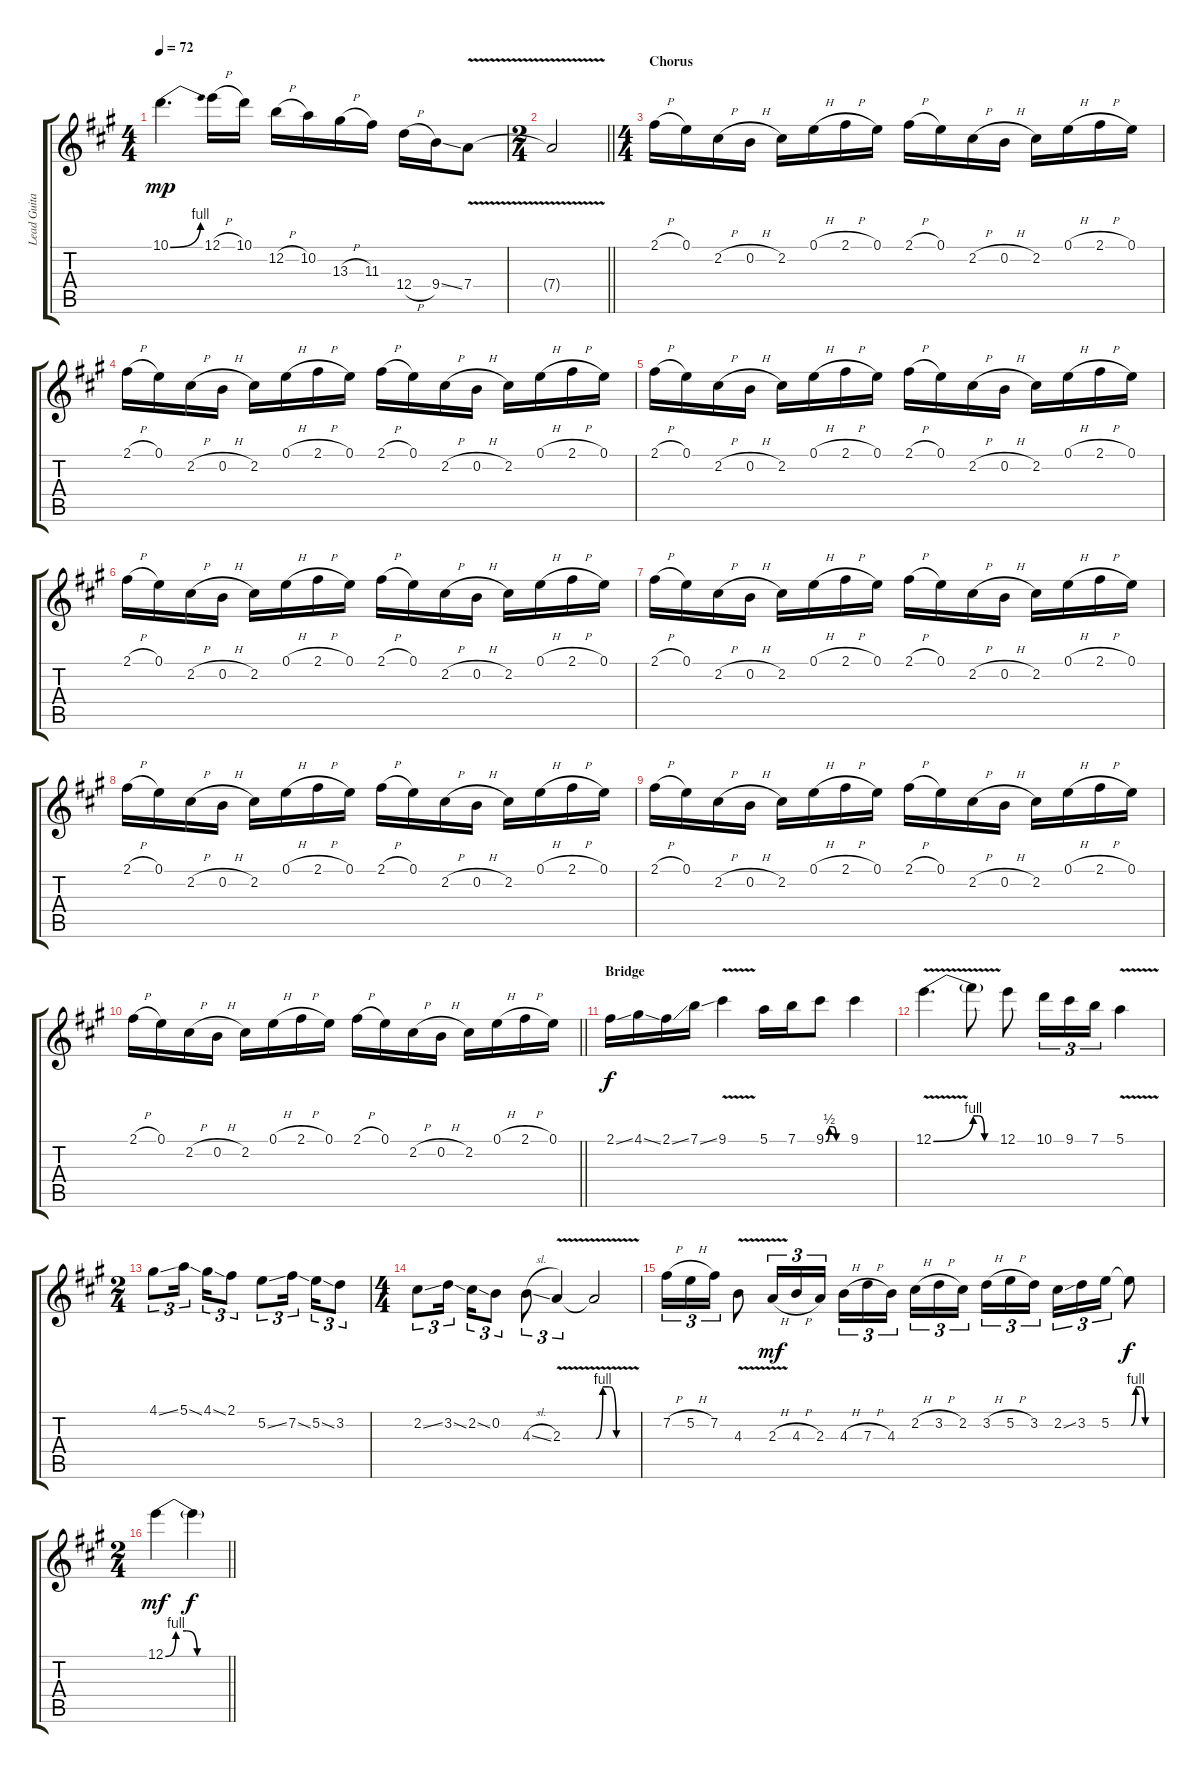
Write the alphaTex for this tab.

\track ("Lead Guitar (Bob Weston)" "Lead Guita") {instrument distortionguitar}
\staff {score tabs}
\tuning (E4 B3 G3 D3 A2 E2) {hide}
\ts (4 4)
\tempo 72
\clef g2
\ks f#minor
10.1{be (bend 0 0 60 4)}.4{d dy mp} 12.1{h}.16 10.1.16 12.2{h}.16 10.2.16 13.3{h}.16 11.3.16 12.4{h}.16 9.4{ss}.16 7.4{v}.8 |
\ts (2 4)
\barLineRight lightlight
7.4{t}.2 |
\ts (4 4)
\section ("" "Chorus")
2.1{h}.16{instrument electricguitarclean} 0.1.16 2.2{h}.16 0.2{h}.16 2.2.16 0.1{h}.16 2.1{h}.16 0.1.16 2.1{h}.16 0.1.16 2.2{h}.16 0.2{h}.16 2.2.16 0.1{h}.16 2.1{h}.16 0.1.16 |
2.1{h}.16{instrument electricguitarclean} 0.1.16 2.2{h}.16 0.2{h}.16 2.2.16 0.1{h}.16 2.1{h}.16 0.1.16 2.1{h}.16 0.1.16 2.2{h}.16 0.2{h}.16 2.2.16 0.1{h}.16 2.1{h}.16 0.1.16 |
2.1{h}.16{instrument electricguitarclean} 0.1.16 2.2{h}.16 0.2{h}.16 2.2.16 0.1{h}.16 2.1{h}.16 0.1.16 2.1{h}.16 0.1.16 2.2{h}.16 0.2{h}.16 2.2.16 0.1{h}.16 2.1{h}.16 0.1.16 |
2.1{h}.16{instrument electricguitarclean} 0.1.16 2.2{h}.16 0.2{h}.16 2.2.16 0.1{h}.16 2.1{h}.16 0.1.16 2.1{h}.16 0.1.16 2.2{h}.16 0.2{h}.16 2.2.16 0.1{h}.16 2.1{h}.16 0.1.16 |
2.1{h}.16{instrument electricguitarclean} 0.1.16 2.2{h}.16 0.2{h}.16 2.2.16 0.1{h}.16 2.1{h}.16 0.1.16 2.1{h}.16 0.1.16 2.2{h}.16 0.2{h}.16 2.2.16 0.1{h}.16 2.1{h}.16 0.1.16 |
2.1{h}.16{instrument electricguitarclean} 0.1.16 2.2{h}.16 0.2{h}.16 2.2.16 0.1{h}.16 2.1{h}.16 0.1.16 2.1{h}.16 0.1.16 2.2{h}.16 0.2{h}.16 2.2.16 0.1{h}.16 2.1{h}.16 0.1.16 |
2.1{h}.16{instrument electricguitarclean} 0.1.16 2.2{h}.16 0.2{h}.16 2.2.16 0.1{h}.16 2.1{h}.16 0.1.16 2.1{h}.16 0.1.16 2.2{h}.16 0.2{h}.16 2.2.16 0.1{h}.16 2.1{h}.16 0.1.16 |
\barLineRight lightlight
2.1{h}.16{instrument electricguitarclean} 0.1.16 2.2{h}.16 0.2{h}.16 2.2.16 0.1{h}.16 2.1{h}.16 0.1.16 2.1{h}.16 0.1.16 2.2{h}.16 0.2{h}.16 2.2.16 0.1{h}.16 2.1{h}.16 0.1.16 |
\section ("" "Bridge")
2.1{ss}.16{dy f instrument distortionguitar} 4.1{ss}.16 2.1{ss}.16 7.1{ss}.16 9.1{v}.4 5.1.16 7.1.16 9.1{be (custom 0 0 10 2 20 2 30 0 60 0)}.8 9.1.4 |
12.1{be (bend 0 0 60 4) v}.4{d} 12.1{be (custom 0 4 15 4 30 0 60 0) t}.8 12.1.8 10.1.16{tu (3 2)} 9.1.16{tu (3 2)} 7.1.16{tu (3 2)} 5.1{v}.4 |
\ts (2 4)
4.1{ss}.8{tu (3 2)} 5.1{ss}.16{tu (3 2) beam splitsecondary} 4.1{ss}.16{tu (3 2)} 2.1.8{tu (3 2)} 5.2{ss}.8{tu (3 2)} 7.2{ss}.16{tu (3 2) beam splitsecondary} 5.2{ss}.16{tu (3 2)} 3.2.8{tu (3 2)} |
\ts (4 4)
2.2{ss}.8{tu (3 2)} 3.2{ss}.16{tu (3 2) beam splitsecondary} 2.2{ss}.16{tu (3 2)} 0.2.8{tu (3 2)} 4.3{sl}.8{tu (3 2)} 2.3{v}.4{tu (3 2)} 2.3{be (custom 0 0 10 4 20 4 30 0 60 0) t}.2 |
7.2{h}.16{tu (3 2)} 5.2{h}.16{tu (3 2)} 7.2.16{tu (3 2)} 4.3{v}.8 2.3{v h}.16{tu (3 2) dy mf} 4.3{h}.16{tu (3 2)} 2.3.16{tu (3 2) beam splitsecondary} 4.3{h}.16{tu (3 2)} 7.3{h}.16{tu (3 2)} 4.3.16{tu (3 2)} 2.2{h}.16{tu (3 2)} 3.2{h}.16{tu (3 2)} 2.2.16{tu (3 2) beam splitsecondary} 3.2{h}.16{tu (3 2)} 5.2{h}.16{tu (3 2)} 3.2.16{tu (3 2)} 2.2{ss}.16{tu (3 2)} 3.2.16{tu (3 2)} 5.2.16{tu (3 2)} 5.2{be (custom 0 0 10 4 20 4 30 0 60 0) t}.8{dy f} |
\ts (2 4)
\barLineRight lightlight
12.1{be (custom 0 0 10 4 20 4 30 0 60 0)}.4{dy mf} 12.1{t}.4{dy f}
